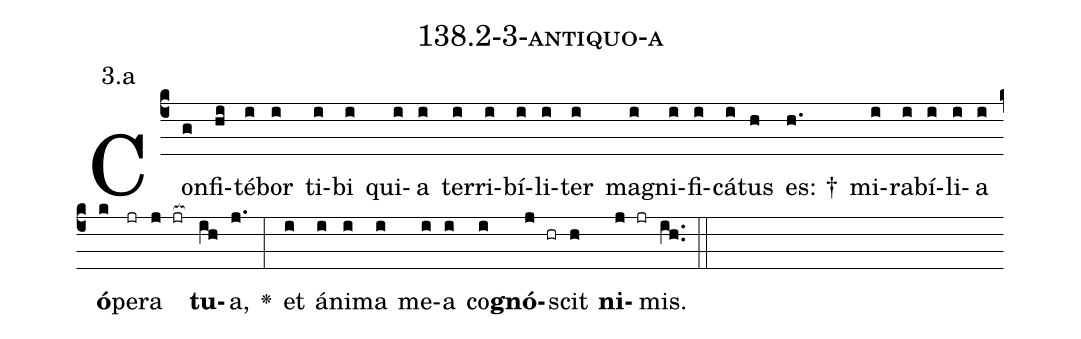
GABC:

name: 138.2-3-antiquo-a;
annotation: 3.a;
%%
(c4)Con(g)fi(hi)té(i)bor(i) ti(i)bi(i) qui(i)a(i) ter(i)ri(i)bí(i)li(i)ter(i) ma(i)gni(i)fi(i)cá(i)tus(h) es: †(h.) mi(i)ra(i)bí(i)li(i)a(i) <b>ó</b>(k)pe(jr)ra(j jr[ocb:1{]) <b>tu</b>(ih[ocb:0}])a,(j.) <v>\greheightstar</v>(:) et(i) á(i)ni(i)ma(i) me(i)a(i) co(i)<b>gnó</b>(j hr)scit(h) <b>ni</b>(j jr)mis.(ih..) (::)


%E(i) u(i) o(j) u(h) a(j) e.(ih..) (::)
